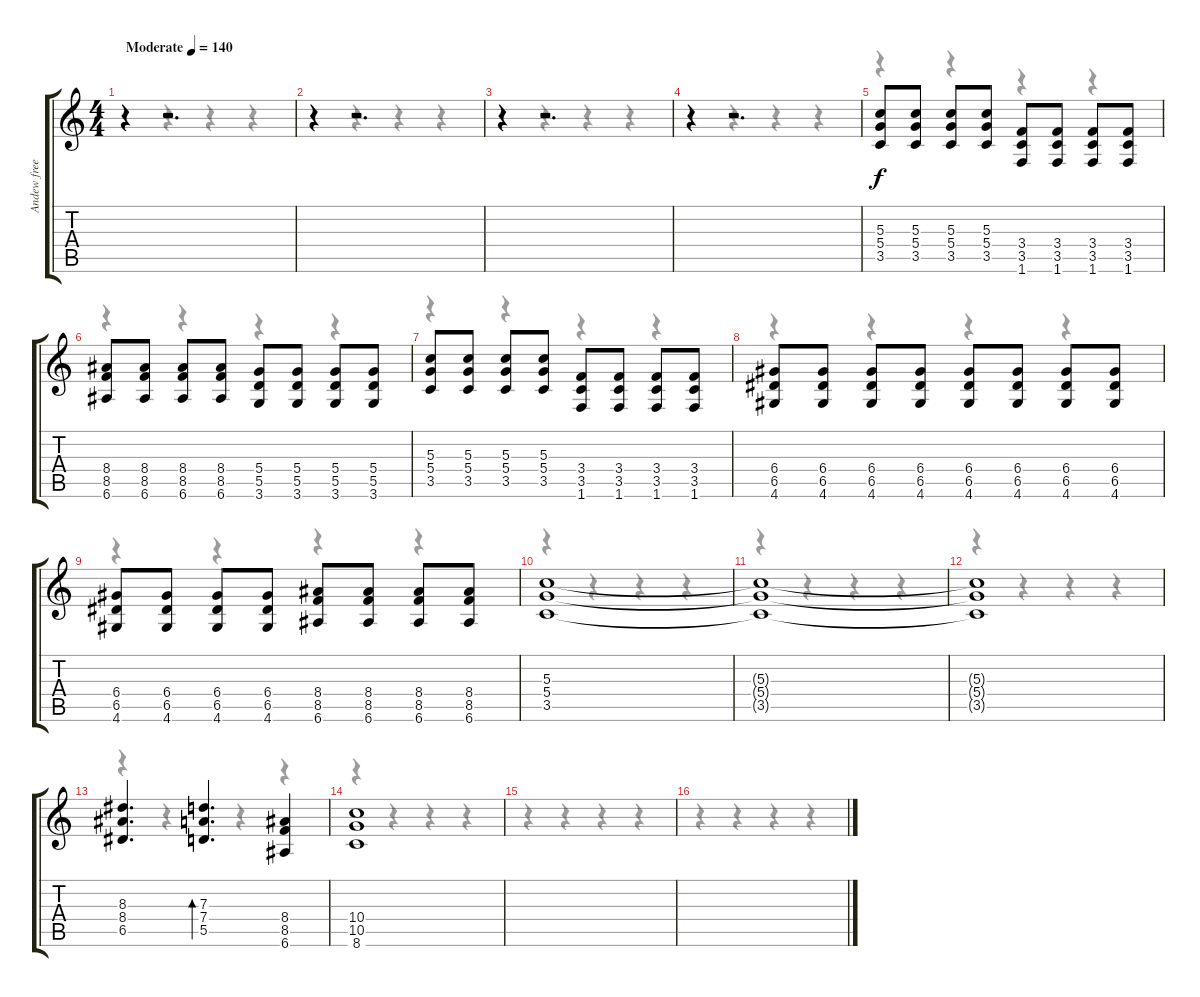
\track ("Andew freeman " "Andew free") {instrument distortionguitar}
\staff {score tabs}
\tuning (E4 B3 G3 D3 A2 E2) {hide}
\voice
\ts (4 4)
\tempo (140 "Moderate")
\clef g2
\ks c
r.4{dy f instrument distortionguitar} r.2{d} |
r.4 r.2{d} |
r.4 r.2{d} |
r.4 r.2{d} |
(5.3 5.4 3.5).8 (5.3 5.4 3.5).8 (5.3 5.4 3.5).8 (5.3 5.4 3.5).8 (3.4 3.5 1.6).8 (3.4 3.5 1.6).8 (3.4 3.5 1.6).8 (3.4 3.5 1.6).8 |
(8.4 8.5 6.6).8 (8.4 8.5 6.6).8 (8.4 8.5 6.6).8 (8.4 8.5 6.6).8 (5.4 5.5 3.6).8 (5.4 5.5 3.6).8 (5.4 5.5 3.6).8 (5.4 5.5 3.6).8 |
(5.3 5.4 3.5).8 (5.3 5.4 3.5).8 (5.3 5.4 3.5).8 (5.3 5.4 3.5).8 (3.4 3.5 1.6).8 (3.4 3.5 1.6).8 (3.4 3.5 1.6).8 (3.4 3.5 1.6).8 |
(6.4 6.5 4.6).8 (6.4 6.5 4.6).8 (6.4 6.5 4.6).8 (6.4 6.5 4.6).8 (6.4 6.5 4.6).8 (6.4 6.5 4.6).8 (6.4 6.5 4.6).8 (6.4 6.5 4.6).8 |
(6.4 6.5 4.6).8 (6.4 6.5 4.6).8 (6.4 6.5 4.6).8 (6.4 6.5 4.6).8 (8.4 8.5 6.6).8 (8.4 8.5 6.6).8 (8.4 8.5 6.6).8 (8.4 8.5 6.6).8 |
(5.3 5.4 3.5).1 |
(5.3{t} 5.4{t} 3.5{t}).1 |
(5.3{t} 5.4{t} 3.5{t}).1 |
(8.3 8.4 6.5).4{d} (7.3 7.4 5.5).4{d bd 240} (8.4 8.5 6.6).4 |
(10.4 10.5 8.6).1 |
|
\voice
\clef g2
\ottava regular
\simile none
\ks c
r.4{dy f} r.4 r.4 r.4 |
r.4 r.4 r.4 r.4 |
r.4 r.4 r.4 r.4 |
r.4 r.4 r.4 r.4 |
r.4 r.4 r.4 r.4 |
r.4 r.4 r.4 r.4 |
r.4 r.4 r.4 r.4 |
r.4 r.4 r.4 r.4 |
r.4 r.4 r.4 r.4 |
r.4 r.4 r.4 r.4 |
r.4 r.4 r.4 r.4 |
r.4 r.4 r.4 r.4 |
r.4 r.4 r.4 r.4 |
r.4 r.4 r.4 r.4 |
r.4 r.4 r.4 r.4 |
r.4 r.4 r.4 r.4
